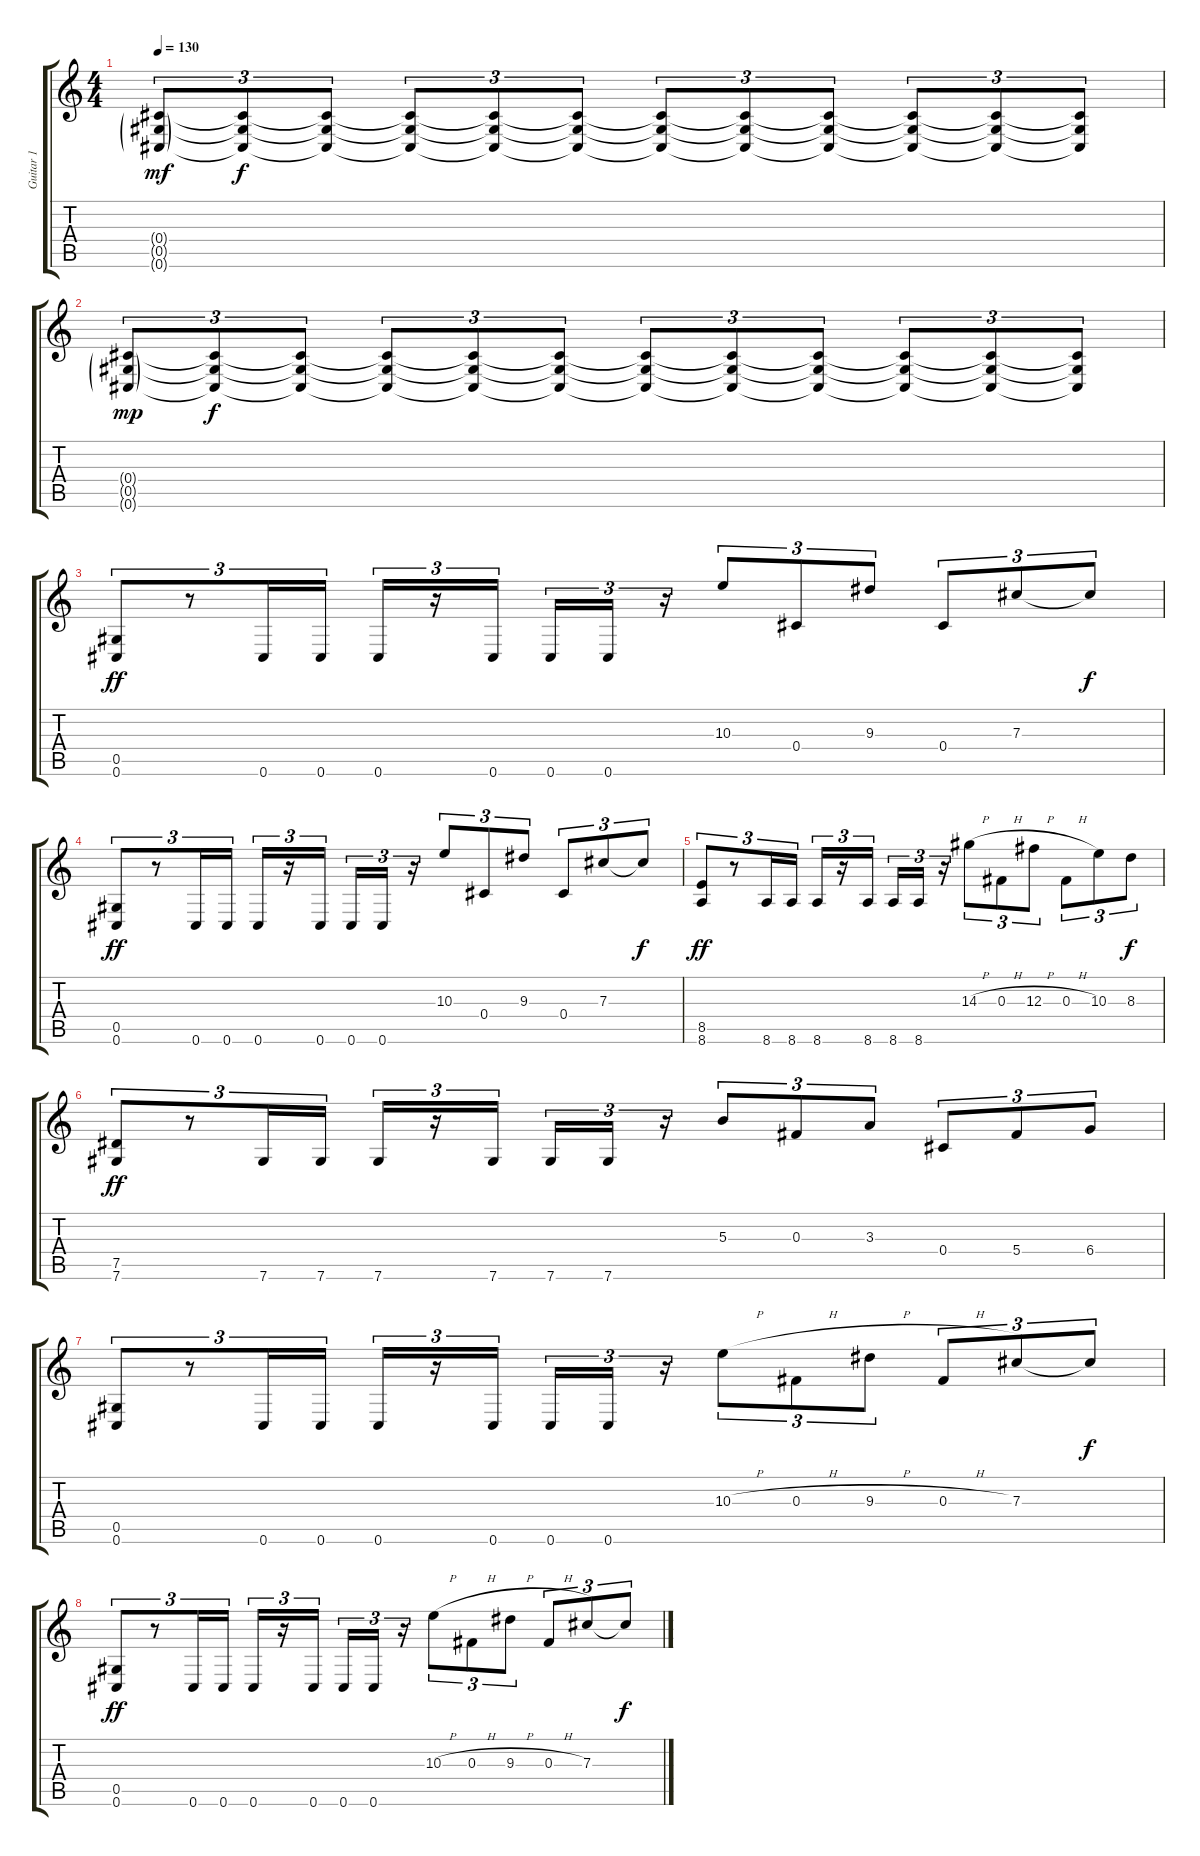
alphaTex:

\track ("Guitar 1" "Guitar 1") {instrument distortionguitar}
\staff {score tabs}
\tuning (Eb4 Bb3 Gb3 Db3 Ab2 Db2) {hide}
\ts (4 4)
\tempo 130
\clef g2
\ks c
(0.4{g} 0.5{g} 0.6{g}).8{tu (3 2) dy mf} (0.4{t} 0.5{t} 0.6{t}).8{tu (3 2) dy f} (0.4{t} 0.5{t} 0.6{t}).8{tu (3 2)} (0.4{t} 0.5{t} 0.6{t}).8{tu (3 2)} (0.4{t} 0.5{t} 0.6{t}).8{tu (3 2)} (0.4{t} 0.5{t} 0.6{t}).8{tu (3 2)} (0.4{t} 0.5{t} 0.6{t}).8{tu (3 2)} (0.4{t} 0.5{t} 0.6{t}).8{tu (3 2)} (0.4{t} 0.5{t} 0.6{t}).8{tu (3 2)} (0.4{t} 0.5{t} 0.6{t}).8{tu (3 2)} (0.4{t} 0.5{t} 0.6{t}).8{tu (3 2)} (0.4{t} 0.5{t} 0.6{t}).8{tu (3 2)} |
(0.4{g} 0.5{g} 0.6{g}).8{tu (3 2) dy mp} (0.4{t} 0.5{t} 0.6{t}).8{tu (3 2) dy f} (0.4{t} 0.5{t} 0.6{t}).8{tu (3 2)} (0.4{t} 0.5{t} 0.6{t}).8{tu (3 2)} (0.4{t} 0.5{t} 0.6{t}).8{tu (3 2)} (0.4{t} 0.5{t} 0.6{t}).8{tu (3 2)} (0.4{t} 0.5{t} 0.6{t}).8{tu (3 2)} (0.4{t} 0.5{t} 0.6{t}).8{tu (3 2)} (0.4{t} 0.5{t} 0.6{t}).8{tu (3 2)} (0.4{t} 0.5{t} 0.6{t}).8{tu (3 2)} (0.4{t} 0.5{t} 0.6{t}).8{tu (3 2)} (0.4{t} 0.5{t} 0.6{t}).8{tu (3 2)} |
(0.5 0.6).8{tu (3 2) dy ff} r.8{tu (3 2)} 0.6.16{tu (3 2)} 0.6.16{tu (3 2)} 0.6.16{tu (3 2)} r.16{tu (3 2)} 0.6.16{tu (3 2) beam splitsecondary} 0.6.16{tu (3 2)} 0.6.16{tu (3 2)} r.16{tu (3 2)} 10.3.8{tu (3 2)} 0.4.8{tu (3 2)} 9.3.8{tu (3 2)} 0.4.8{tu (3 2)} 7.3.8{tu (3 2)} 7.3{t}.8{tu (3 2) dy f} |
(0.5 0.6).8{tu (3 2) dy ff} r.8{tu (3 2)} 0.6.16{tu (3 2)} 0.6.16{tu (3 2)} 0.6.16{tu (3 2)} r.16{tu (3 2)} 0.6.16{tu (3 2) beam splitsecondary} 0.6.16{tu (3 2)} 0.6.16{tu (3 2)} r.16{tu (3 2)} 10.3.8{tu (3 2)} 0.4.8{tu (3 2)} 9.3.8{tu (3 2)} 0.4.8{tu (3 2)} 7.3.8{tu (3 2)} 7.3{t}.8{tu (3 2) dy f} |
(8.5 8.6).8{tu (3 2) dy ff} r.8{tu (3 2)} 8.6.16{tu (3 2)} 8.6.16{tu (3 2)} 8.6.16{tu (3 2)} r.16{tu (3 2)} 8.6.16{tu (3 2) beam splitsecondary} 8.6.16{tu (3 2)} 8.6.16{tu (3 2)} r.16{tu (3 2)} 14.3{h}.8{tu (3 2)} 0.3{h}.8{tu (3 2)} 12.3{h}.8{tu (3 2)} 0.3{h}.8{tu (3 2)} 10.3.8{tu (3 2)} 8.3.8{tu (3 2) dy f} |
(7.5 7.6).8{tu (3 2) dy ff} r.8{tu (3 2)} 7.6.16{tu (3 2)} 7.6.16{tu (3 2)} 7.6.16{tu (3 2)} r.16{tu (3 2)} 7.6.16{tu (3 2) beam splitsecondary} 7.6.16{tu (3 2)} 7.6.16{tu (3 2)} r.16{tu (3 2)} 5.3.8{tu (3 2)} 0.3.8{tu (3 2)} 3.3.8{tu (3 2)} 0.4.8{tu (3 2)} 5.4.8{tu (3 2)} 6.4.8{tu (3 2)} |
(0.5 0.6).8{tu (3 2)} r.8{tu (3 2)} 0.6.16{tu (3 2)} 0.6.16{tu (3 2)} 0.6.16{tu (3 2)} r.16{tu (3 2)} 0.6.16{tu (3 2) beam splitsecondary} 0.6.16{tu (3 2)} 0.6.16{tu (3 2)} r.16{tu (3 2)} 10.3{h}.8{tu (3 2)} 0.3{h}.8{tu (3 2)} 9.3{h}.8{tu (3 2)} 0.3{h}.8{tu (3 2)} 7.3.8{tu (3 2)} 7.3{t}.8{tu (3 2) dy f} |
(0.5 0.6).8{tu (3 2) dy ff} r.8{tu (3 2)} 0.6.16{tu (3 2)} 0.6.16{tu (3 2)} 0.6.16{tu (3 2)} r.16{tu (3 2)} 0.6.16{tu (3 2) beam splitsecondary} 0.6.16{tu (3 2)} 0.6.16{tu (3 2)} r.16{tu (3 2)} 10.3{h}.8{tu (3 2)} 0.3{h}.8{tu (3 2)} 9.3{h}.8{tu (3 2)} 0.3{h}.8{tu (3 2)} 7.3.8{tu (3 2)} 7.3{t}.8{tu (3 2) dy f}
